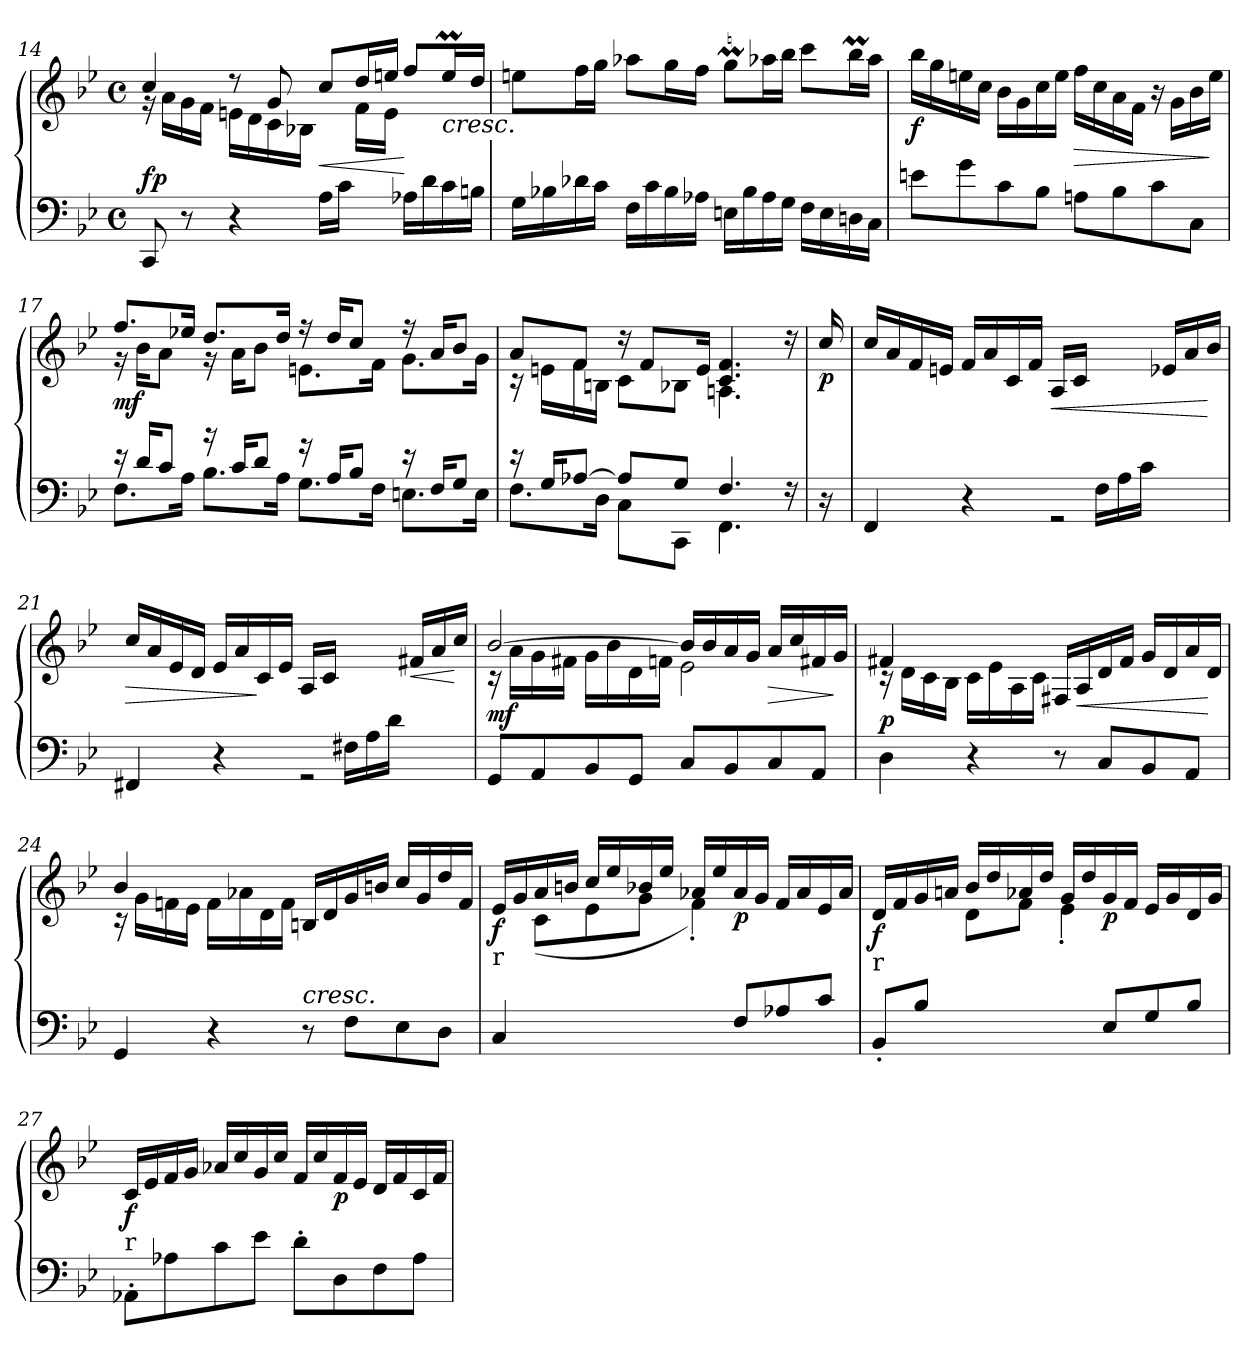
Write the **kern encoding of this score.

**kern	**kern	**dynam
*part1	*part1	*part1
*staff2	*staff1	*staff1/2
*clefF4	*clefG2	*
*k[b-e-]	*k[b-e-]	*
*B-:	*B-:	*
*M4/4	*M4/4	*
*met(c)	*met(c)	*
=14	=14	=14
*	*^	*
!	!	!	!LO:DY:a=2
8CC/	4cc/	16rg	fp
.	.	16a\LL	.
8r	.	16g\	.
.	.	16f\JJ	.
4r	8rcc	16en\LL	.
.	.	16d\	.
.	8g/	16c\	.
.	.	16B-X\JJ	.
!	!	!	!LO:HP:b
16A\LL	8cc/L	8ryy	<
16c\JJ	.	.	.
8ryy	16dd/L	16f\LL	.
.	16een/JJ	16e\JJ	.
16A-X\LL	8ff/L	4ryy	[
16d\	.	.	.
!	!LO:TX:b:i:t=cresc.	!	!
16c\	16eem/L	.	.
16Bn\JJ	16dd/JJ	.	.
*	*v	*v	*
!!LO:LB:g=z
=15	=15	=15
16G\LL	8een\L	.
16B-X\	.	.
16d-X\	16ff\L	.
16c\JJ	16gg\JJ	.
16F\LL	8aa-X\L	.
16c\	.	.
16B-\	16gg\L	.
16A-X\JJ	16ff\JJ	.
16En\LL	8ggM\L	.
16B-\	.	.
16A-\	16aa-\L	.
16G\JJ	16bb-\JJ	.
16F\LL	8ccc\L	.
16E\	.	.
16Dn\	16bb-M\L	.
16C\JJ	16aa-\JJ	.
=16	=16	=16
!	!	!LO:DY:b
8en\L	16bb-\LL	f
.	16gg\	.
8g\	16een\	.
.	16cc\JJ	.
8c\	16b-\LL	.
.	16g\	.
8B-\J	16cc\	.
.	16ee\JJ	.
!	!	!LO:HP:b
8An\L	16ff\LL	>
.	16cc\	.
8B-\	16a\	.
.	16f\JJ	.
8c\	16r	.
.	16g\LL	.
8C\J	16b-\	.
.	16ee\JJ	]
!!LO:LB:g=z
=17	=17	=17
*^	*^	*
!	!	!	!	!LO:DY:b
16re	8.F\L	8.ff/L	16rg	mf
16d/KL	.	.	16b-\KL	.
8c/J	.	.	8a\J	.
.	16A\Jk	16ee-X/Jk	.	.
16ra	8.B-\L	8.dd/L	16rg	.
16c/KL	.	.	16a\KL	.
8d/J	.	.	8b-\J	.
.	16A\Jk	16dd/Jk	.	.
16rf	8.G\L	16rff	8.en\L	.
16A/KL	.	16dd/KL	.	.
8B-/J	.	8cc/J	.	.
.	16F\Jk	.	16f\Jk	.
16rd	8.En\L	16rff	8.g\L	.
16F/KL	.	16a/KL	.	.
8G/J	.	8b-/J	.	.
.	16E\Jk	.	16g\Jk	.
=18	=18	=18	=18	=18
16re	8.F\L	8a/L	16rc	.
16G/KL	.	.	16en\LL	.
[>8A-X/J	.	8f/J	16f\	.
.	16D\Jk	.	16Bn\JJ	.
8A-/L]	8C\L	16rcc	8c\L	.
.	.	8f/L	.	.
8G/J	8CC\J	.	8B-X\J	.
.	.	16e/Jk	.	.
4.F/	4.FF\	4.c/ 4.f/	4.An\	.
16rE	16ryy	16rcc	16ryy	.
!!LO:PB:g=z
=19	=19	=19	=19	=19
!	!	!	!	!LO:DY:b
*v	*v	*	*	*
*	*v	*v	*
16r	16cc/	p
=20	=20	=20
*^	*	*
4FF/	2ryy	16cc/LL	.
.	.	16a/	.
.	.	16f/	.
.	.	16en/JJ	.
4r	.	16f/LL	.
.	.	16a/	.
.	.	16c/	.
.	.	16f/JJ	.
!	!	!	!LO:HP:b
2rGG	8ryy	16A/LL	<
.	.	16c/JJ	.
.	16F\LL	8ryy	.
.	16A\	.	.
.	16c\JJ	16ryy	.
.	16ryy	16e-X/LL	.
.	8ryy	16a/	.
.	.	16b-/JJ	[
=21	=21	=21	=21
!	!	!	!LO:HP:b
4FF#X/	2ryy	16cc/LL	>
.	.	16a/	.
.	.	16e-/	.
.	.	16d/JJ	.
4r	.	16e-/LL	.
.	.	16a/	.
.	.	16c/	]
.	.	16e-/JJ	.
2rGG	8ryy	16A/LL	.
.	.	16c/JJ	.
.	16F#X\LL	8ryy	.
.	16A\	.	.
.	16d\JJ	16ryy	.
!	!	!	!LO:HP:b
.	16ryy	16f#X/LL	<
.	8ryy	16a/	.
.	.	16cc/JJ	[
*v	*v	*	*
!!LO:LB:g=z
=22	=22	=22
*	*^	*
!	!	!	!LO:DY:a=2
8GG/L	[>2b-/	16rc	mf
.	.	16a\LL	.
8AA/	.	16g\	.
.	.	16f#X\JJ	.
8BB-/	.	16g\LL	.
.	.	16b-\	.
8GG/J	.	16d\	.
.	.	16fn\JJ	.
8C/L	16b-/LL]	2e-\	.
.	16b-/	.	.
8BB-/	16a/	.	.
.	16g/JJ	.	.
!	!	!	!LO:HP:b
8C/	16a/LL	.	>
.	16cc/	.	.
8AA/J	16f#X/	.	.
.	16g/JJ	.	]
=23	=23	=23	=23
!	!	!	!LO:DY:a=2
4D\	4f#X/	16rc	p
.	.	16d\LL	.
.	.	16c\	.
.	.	16B-\JJ	.
4r	4ryy	16c\LL	.
.	.	16e-\	.
.	.	16A\	.
.	.	16c\JJ	.
8r	16F#X/LL	2ryy	.
!	!	!	!LO:HP:b
.	16A/	.	<
8C/L	16d/	.	.
.	16f#/JJ	.	.
8BB-/	16g/LL	.	.
.	16d/	.	.
8AA/J	16a/	.	.
.	16d/JJ	.	[
!!LO:LB:g=z	!!
=24	=24	=24	=24
4GG/	4b-/	16rc	.
.	.	16g\LL	.
.	.	16fn\	.
.	.	16e-\JJ	.
4r	4ryy	16f\LL	.
.	.	16a-X\	.
.	.	16d\	.
.	.	16f\JJ	.
!LO:TX:a:i:t=cresc.	!	!	!
8r	16Bn/LL	2ryy	.
.	16d/	.	.
8F\L	16g/	.	.
.	16bn/JJ	.	.
8E-\	16cc/LL	.	.
.	16g/	.	.
8D\J	16dd/	.	.
.	16f/JJ	.	.
=25	=25	=25	=25
!	!LO:TX:b:t=r	!	!
!	!	!	!LO:DY:b
4C/	16e-/LL	8ryy	f
.	16g/	.	.
.	16a/	(<8c\L	.
.	16bn/JJ	.	.
4ryy	16cc/LL	8e-\	.
.	16ee-/	.	.
.	16b-X/	8g\J	.
.	16ee-/JJ	.	.
8ryy	16a-X/LL	4f'<\)	.
.	16ee-/	.	.
!	!	!	!LO:DY:b
8F/L	16a-/	.	p
.	16g/JJ	.	.
8A-X/	16f/LL	4ryy	.
.	16a-/	.	.
8c/J	16e-/	.	.
.	16a-/JJ	.	.
!!LO:LB:g=z	!!
=26	=26	=26	=26
!	!LO:TX:b:t=r	!	!
!	!	!	!LO:DY:b
8BB-'>/L	16d/LL	4ryy	f
.	16f/	.	.
8B-/J	16g/	.	.
.	16an/JJ	.	.
4ryy	16b-/LL	8d\L	.
.	16dd/	.	.
.	16a-X/	8f\J	.
.	16dd/JJ	.	.
8ryy	16g/LL	(4e-'<\	.
.	16dd/	.	.
!	!	!	!LO:DY:b
8E-/L	16g/	.	p
.	16f/JJ	.	.
8G/	16e-/LL	4ryy	.
.	16g/	.	.
8B-/J	16d/	.	.
.	16g/JJ	.	.
*	*v	*v	*
=27	=27	=27
!	!LO:TX:b:t=r	!
!	!	!LO:DY:b
8AA-X'>\L	16c/LL	f
.	16e-/	.
8A-X\	16f/	.
.	16g/JJ	.
8c\	16a-X/LL	.
.	16cc/	.
8e-\J	16g/	.
.	16cc/JJ	.
8d'>\L	16f/LL	.
.	16cc/	.
!	!	!LO:DY:b
8D\	16f/	p
.	16e-/JJ	.
8F\	16d/LL	.
.	16f/	.
8A-\J	16c/	.
.	16f/JJ	.
=	=	=
*-	*-	*-
